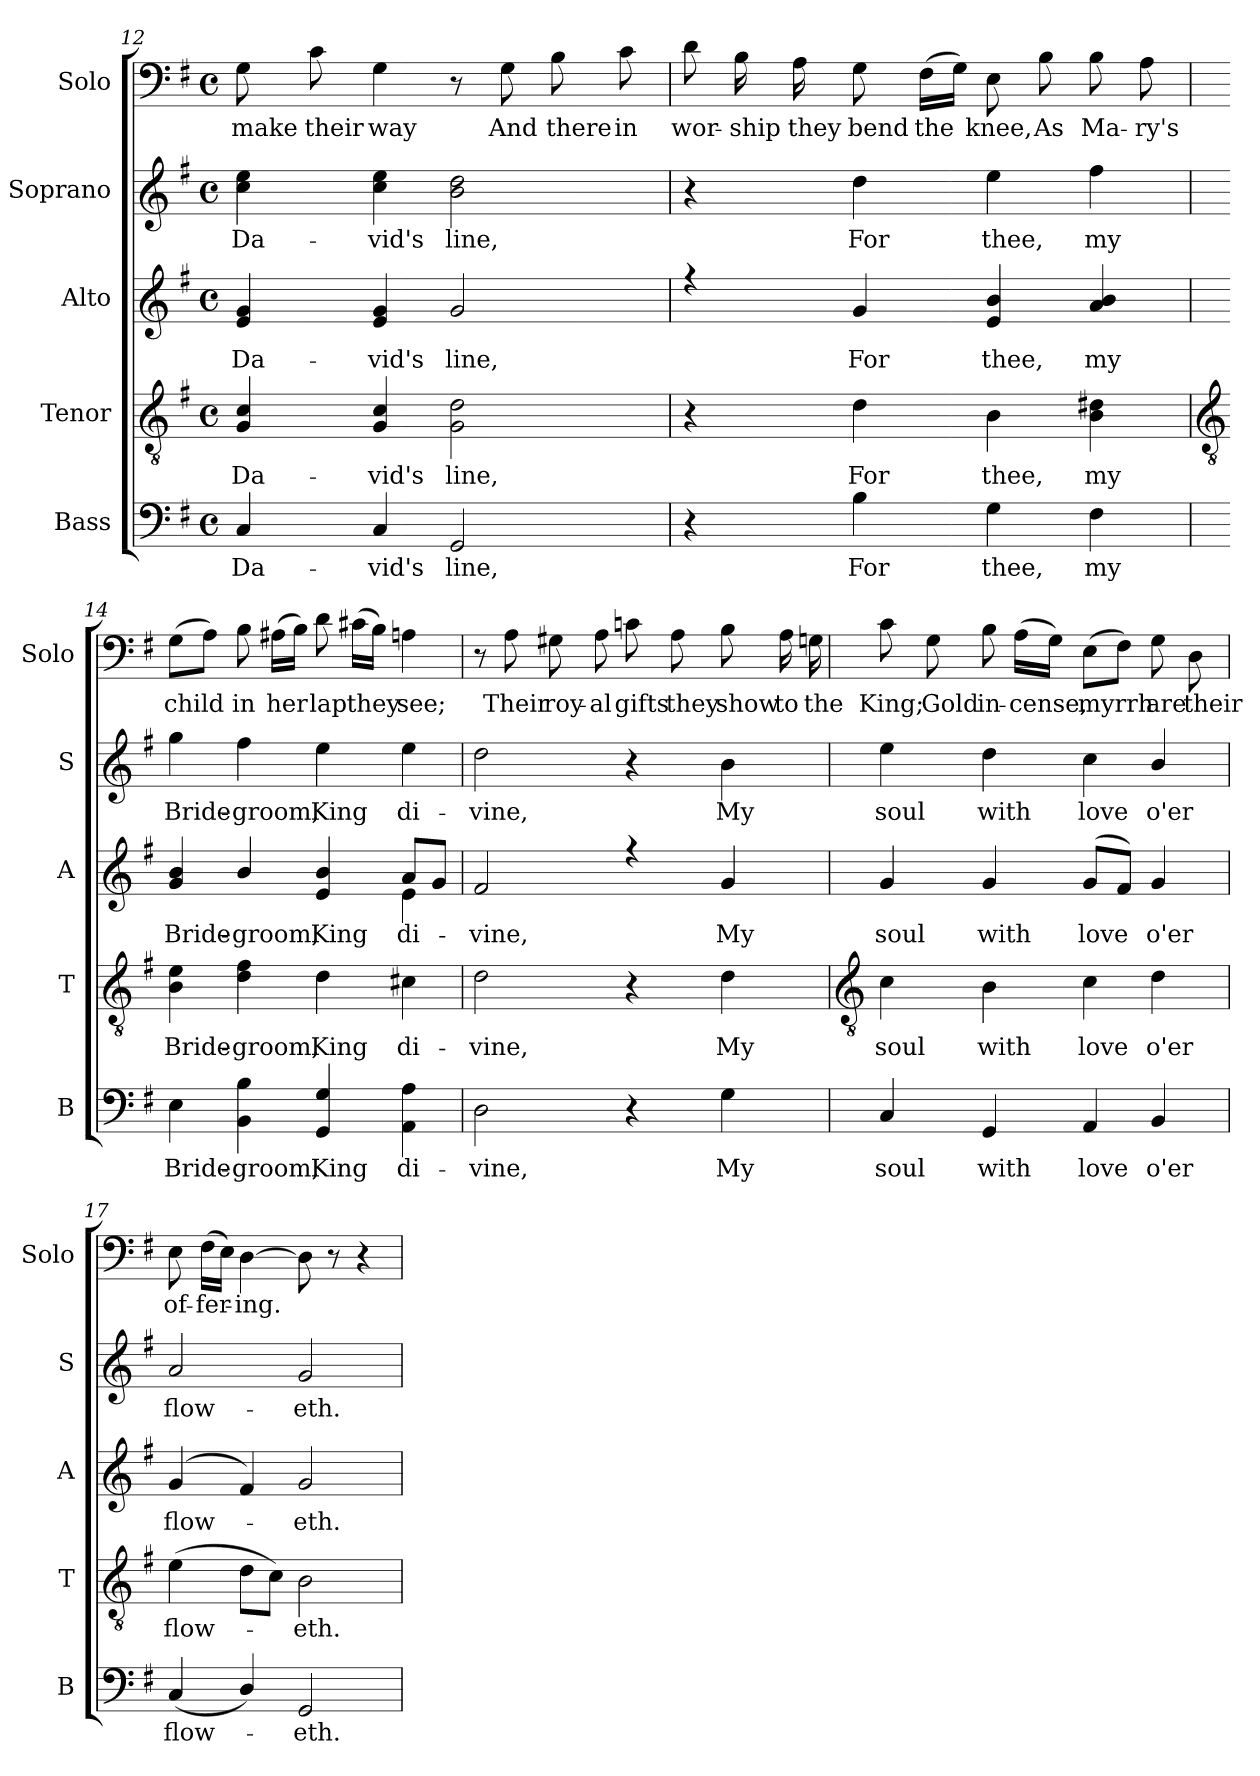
**kern	**text	**kern	**text	**kern	**text	**kern	**text	**kern	**text
*part5	*part5	*part4	*part4	*part3	*part3	*part2	*part2	*part1	*part1
*staff5	*staff5	*staff4	*staff4	*staff3	*staff3	*staff2	*staff2	*staff1	*staff1
*I"Bass	*	*I"Tenor	*	*I"Alto	*	*I"Soprano	*	*I"Solo	*
*I'B	*	*I'T	*	*I'A	*	*I'S	*	*I'Solo	*
!!LO:LB:g=z
*clefF4	*	*clefGv2	*	*clefG2	*	*clefG2	*	*clefF4	*
*k[f#]	*	*k[f#]	*	*k[f#]	*	*k[f#]	*	*k[f#]	*
*G:	*	*G:	*	*G:	*	*G:	*	*G:	*
*M4/4	*	*M4/4	*	*M4/4	*	*M4/4	*	*M4/4	*
*met(c)	*	*met(c)	*	*met(c)	*	*met(c)	*	*met(c)	*
=12	=12	=12	=12	=12	=12	=12	=12	=12	=12
!	!LO:LY:b	!	!LO:LY:b	!	!LO:LY:b	!	!LO:LY:b	!	!LO:LY:b
*	*	*	*	*^	*	*	*	*	*
4C	Da-	4G 4c	Da-	4e 4g	1ryy	Da-	4cc 4ee	Da-	8G	make
!	!	!	!	!	!	!	!	!	!	!LO:LY:b
.	.	.	.	.	.	.	.	.	8c	their
!	!LO:LY:b	!	!LO:LY:b	!	!	!LO:LY:b	!	!LO:LY:b	!	!LO:LY:b
4C	-vid's	4G 4c	-vid's	4e 4g	.	-vid's	4cc 4ee	-vid's	4G	way
!	!LO:LY:b	!	!LO:LY:b	!	!	!LO:LY:b	!	!LO:LY:b	!	!
2GG	line,	2G 2d	line,	2g	.	line,	2b 2dd	line,	8r	.
!	!	!	!	!	!	!	!	!	!	!LO:LY:b
.	.	.	.	.	.	.	.	.	8G	And
!	!	!	!	!	!	!	!	!	!	!LO:LY:b
.	.	.	.	.	.	.	.	.	8B	there
!	!	!	!	!	!	!	!	!	!	!LO:LY:b
.	.	.	.	.	.	.	.	.	8c	in
=13	=13	=13	=13	=13	=13	=13	=13	=13	=13	=13
!	!	!	!	!	!	!	!	!	!	!LO:LY:b
4r	.	4r	.	4r	1ryy	.	4r	.	8d	wor-
!	!	!	!	!	!	!	!	!	!	!LO:LY:b
.	.	.	.	.	.	.	.	.	16B	-ship
!	!	!	!	!	!	!	!	!	!	!LO:LY:b
.	.	.	.	.	.	.	.	.	16A	they
!	!LO:LY:b	!	!LO:LY:b	!	!	!LO:LY:b	!	!LO:LY:b	!	!LO:LY:b
4B	For	4d	For	4g	.	For	4dd	For	8G	bend
!	!	!	!	!	!	!	!	!	!	!LO:LY:b
.	.	.	.	.	.	.	.	.	(>16F#LL	the
.	.	.	.	.	.	.	.	.	16GJJ)	.
!	!LO:LY:b	!	!LO:LY:b	!	!	!LO:LY:b	!	!LO:LY:b	!	!LO:LY:b
4G	thee,	4B	thee,	4e 4b	.	thee,	4ee	thee,	8E	knee,
!	!	!	!	!	!	!	!	!	!	!LO:LY:b
.	.	.	.	.	.	.	.	.	8B	As
!	!LO:LY:b	!	!LO:LY:b	!	!	!LO:LY:b	!	!LO:LY:b	!	!LO:LY:b
4F#	my	4B 4d#X	my	4a 4b	.	my	4ff#	my	8B	Ma-
!	!	!	!	!	!	!	!	!	!	!LO:LY:b
.	.	.	.	.	.	.	.	.	8A	-ry's
!!LO:LB:g=z
=14	=14	=14	=14	=14	=14	=14	=14	=14	=14	=14
*	*	*clefGv2	*	*	*	*	*	*	*	*
!	!LO:LY:b	!	!LO:LY:b	!	!	!LO:LY:b	!	!LO:LY:b	!	!LO:LY:b
4E	Bride-	4B 4e	Bride-	4g 4b	2.ryy	Bride-	4gg	Bride-	(>8GL	child
.	.	.	.	.	.	.	.	.	8AJ)	.
!	!LO:LY:b	!	!LO:LY:b	!	!	!LO:LY:b	!	!LO:LY:b	!	!LO:LY:b
4BB 4B	-groom,	4d 4f#	-groom,	4b/	.	-groom,	4ff#	-groom,	8B	in
!	!	!	!	!	!	!	!	!	!	!LO:LY:b
.	.	.	.	.	.	.	.	.	(>16A#XLL	her
.	.	.	.	.	.	.	.	.	16BJJ)	.
!	!LO:LY:b	!	!LO:LY:b	!	!	!LO:LY:b	!	!LO:LY:b	!	!LO:LY:b
4GG 4G	King	4d	King	4e 4b	.	King	4ee	King	8d	lap
!	!	!	!	!	!	!	!	!	!	!LO:LY:b
.	.	.	.	.	.	.	.	.	(>16c#XLL	they
.	.	.	.	.	.	.	.	.	16BJJ)	.
!	!LO:LY:b	!	!LO:LY:b	!	!	!LO:LY:b	!	!LO:LY:b	!	!LO:LY:b
4AA 4A	di-	4c#X	di-	8aL	4e	di-	4ee	di-	4An	see;
.	.	.	.	8gJ	.	.	.	.	.	.
=15	=15	=15	=15	=15	=15	=15	=15	=15	=15	=15
!	!LO:LY:b	!	!LO:LY:b	!	!	!LO:LY:b	!	!LO:LY:b	!	!
2D	-vine,	2d	-vine,	2f#	1ryy	vine,	2dd	-vine,	8r	.
!	!	!	!	!	!	!	!	!	!	!LO:LY:b
.	.	.	.	.	.	.	.	.	8A	Their
!	!	!	!	!	!	!	!	!	!	!LO:LY:b
.	.	.	.	.	.	.	.	.	8G#X	roy-
!	!	!	!	!	!	!	!	!	!	!LO:LY:b
.	.	.	.	.	.	.	.	.	8A	-al
!	!	!	!	!	!	!	!	!	!	!LO:LY:b
4r	.	4r	.	4r	.	.	4r	.	8cn	gifts
!	!	!	!	!	!	!	!	!	!	!LO:LY:b
.	.	.	.	.	.	.	.	.	8A	they
!	!LO:LY:b	!	!LO:LY:b	!	!	!LO:LY:b	!	!LO:LY:b	!	!LO:LY:b
4G	My	4d	My	4g	.	My	4b	My	8B	show
!	!	!	!	!	!	!	!	!	!	!LO:LY:b
.	.	.	.	.	.	.	.	.	16A	to
!	!	!	!	!	!	!	!	!	!	!LO:LY:b
.	.	.	.	.	.	.	.	.	16Gn	the
!!LO:LB:g=z
=16	=16	=16	=16	=16	=16	=16	=16	=16	=16	=16
*	*	*clefGv2	*	*	*	*	*	*	*	*
!	!LO:LY:b	!	!LO:LY:b	!	!	!LO:LY:b	!	!LO:LY:b	!	!LO:LY:b
4C	soul	4c	soul	4g	1ryy	soul	4ee	soul	8c	King;
!	!	!	!	!	!	!	!	!	!	!LO:LY:b
.	.	.	.	.	.	.	.	.	8G	Gold
!	!LO:LY:b	!	!LO:LY:b	!	!	!LO:LY:b	!	!LO:LY:b	!	!LO:LY:b
4GG	with	4B	with	4g	.	with	4dd	with	8B	in-
!	!	!	!	!	!	!	!	!	!	!LO:LY:b
.	.	.	.	.	.	.	.	.	(>16ALL	-cense,
.	.	.	.	.	.	.	.	.	16GJJ)	.
!	!LO:LY:b	!	!LO:LY:b	!	!	!LO:LY:b	!	!LO:LY:b	!	!LO:LY:b
4AA	love	4c	love	(<8gL	.	love	4cc	love	(>8EL	myrrh
.	.	.	.	8f#J)	.	.	.	.	8F#J)	.
!	!LO:LY:b	!	!LO:LY:b	!	!	!LO:LY:b	!	!LO:LY:b	!	!LO:LY:b
4BB	o'er	4d	o'er	4g	.	o'er	4b/	o'er	8G	are
!	!	!	!	!	!	!	!	!	!	!LO:LY:b
.	.	.	.	.	.	.	.	.	8D	their
=17	=17	=17	=17	=17	=17	=17	=17	=17	=17	=17
!	!LO:LY:b	!	!LO:LY:b	!	!	!LO:LY:b	!	!LO:LY:b	!	!LO:LY:b
(<4C	flow-	(>4e	flow-	(<4g	1ryy	flow-	2a	flow-	8E	of-
!	!	!	!	!	!	!	!	!	!	!LO:LY:b
.	.	.	.	.	.	.	.	.	(>16F#LL	-fer-
.	.	.	.	.	.	.	.	.	16EJJ)	.
!	!	!	!	!	!	!	!	!	!	!LO:LY:b
4D/)	.	8dL	.	4f#)	.	.	.	.	[4D	ing.
.	.	8cJ)	.	.	.	.	.	.	.	.
!	!LO:LY:b	!	!LO:LY:b	!	!	!LO:LY:b	!	!LO:LY:b	!	!
2GG	eth.	2B	eth.	2g	.	eth.	2g	-eth.	8D]	.
.	.	.	.	.	.	.	.	.	8r	.
.	.	.	.	.	.	.	.	.	4r	.
*	*	*	*	*v	*v	*	*	*	*	*
=	=	=	=	=	=	=	=	=	=
*-	*-	*-	*-	*-	*-	*-	*-	*-	*-
